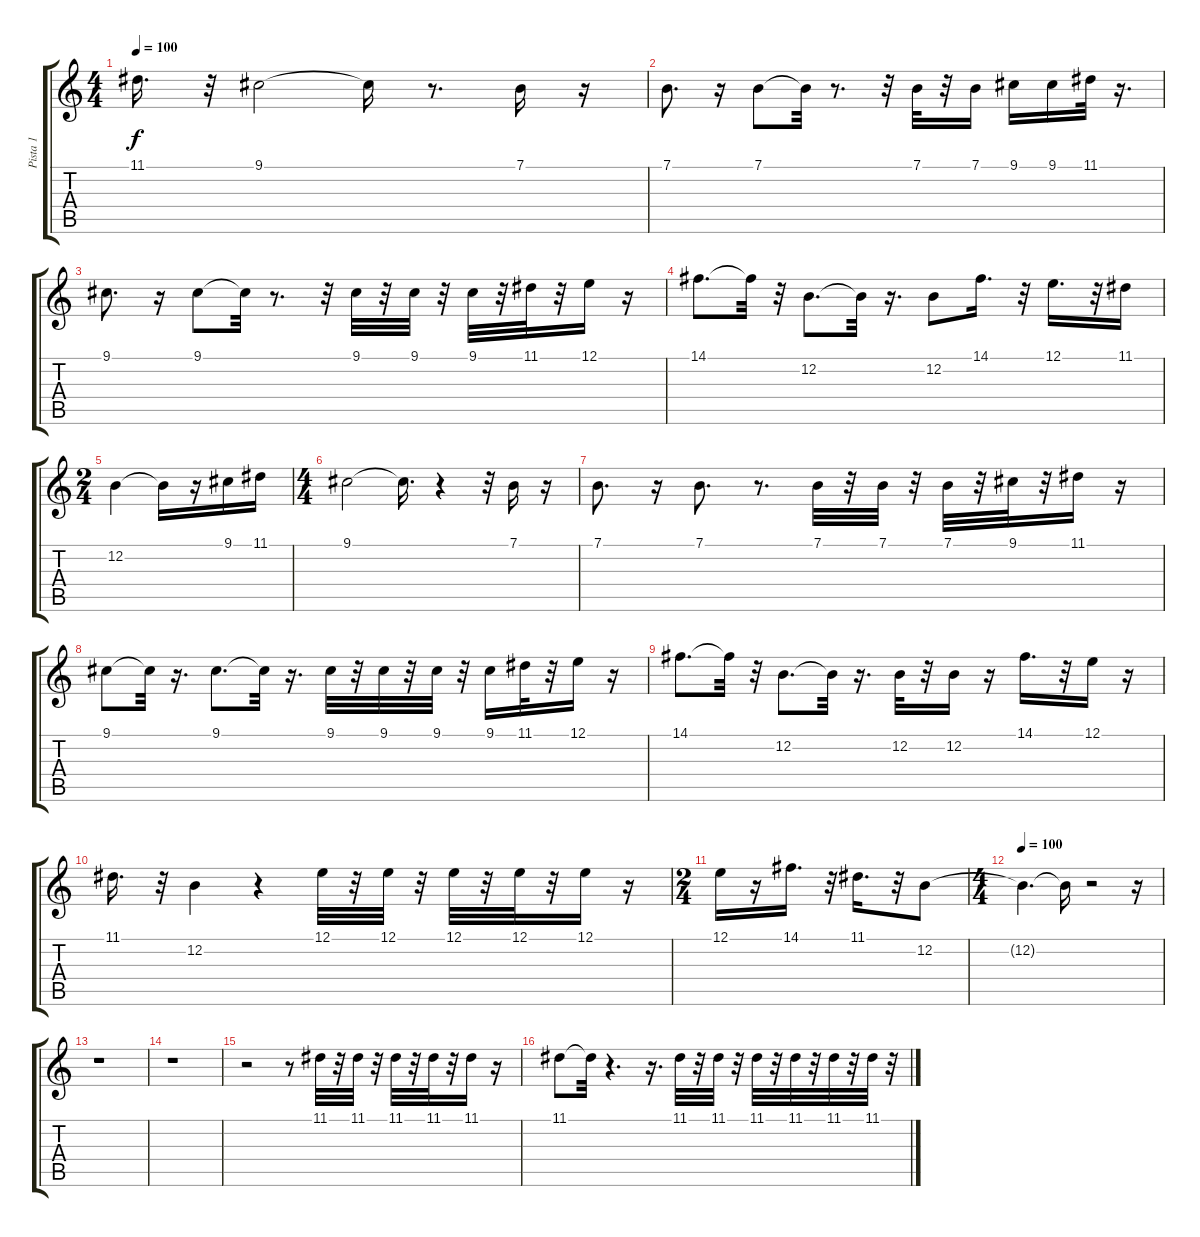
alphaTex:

\track ("Pista 1" "Pista 1") {instrument flute}
\staff {score tabs}
\tuning (E4 B3 G3 D3 A2 E2) {hide}
\ts (4 4)
\tempo 100
\clef g2
\ks c
11.1.16{d dy f} r.32 9.1.2 9.1{t}.16 r.8{d} 7.1.16 r.16 |
7.1.8{d} r.16 7.1.8 7.1{t}.32 r.8{d} r.32 7.1.32 r.32 7.1.16 9.1.16 9.1.16 11.1.32 r.16{d} |
9.1.8{d} r.16 9.1.8 9.1{t}.32 r.8{d} r.32 9.1.32 r.32 9.1.32 r.32 9.1.32 r.32 11.1.32 r.32 12.1.16 r.16 |
14.1.8{d} 14.1{t}.32 r.32 12.2.8{d} 12.2{t}.32 r.16{d} 12.2.8 14.1.16{d} r.32 12.1.16{d} r.32 11.1.16 |
\ts (2 4)
12.2.4 12.2{t}.16 r.16 9.1.16 11.1.16 |
\ts (4 4)
9.1.2 9.1{t}.16{d} r.4 r.32 7.1.16 r.16 |
7.1.8{d} r.16 7.1.8{d} r.8{d} 7.1.32 r.32 7.1.32 r.32 7.1.32 r.32 9.1.32 r.32 11.1.16 r.16 |
9.1.8 9.1{t}.32 r.16{d} 9.1.8{d} 9.1{t}.32 r.16{d} 9.1.32 r.32 9.1.32 r.32 9.1.32 r.32 9.1.16 11.1.32 r.32 12.1.16 r.16 |
14.1.8{d} 14.1{t}.32 r.32 12.2.8{d} 12.2{t}.32 r.16{d} 12.2.32 r.32 12.2.16 r.16 14.1.16{d} r.32 12.1.16 r.16 |
11.1.16{d} r.32 12.2.4 r.4 12.1.32 r.32 12.1.32 r.32 12.1.32 r.32 12.1.32 r.32 12.1.16 r.16 |
\ts (2 4)
12.1.16 r.16 14.1.16{d} r.32 11.1.16{d} r.32 12.2.8 |
\ts (4 4)
\tempo 100
12.2{t}.4{d} 12.2{t}.16 r.2 r.16 |
r.1 |
r.1 |
r.2 r.8 11.1.32 r.32 11.1.32 r.32 11.1.32 r.32 11.1.32 r.32 11.1.16 r.16 |
11.1.8 11.1{t}.32 r.4{d} r.16{d} 11.1.32 r.32 11.1.32 r.32 11.1.32 r.32 11.1.32 r.32 11.1.32 r.32 11.1.32 r.32
